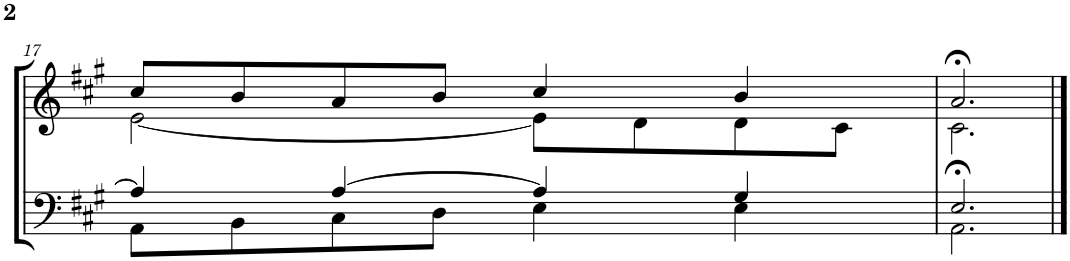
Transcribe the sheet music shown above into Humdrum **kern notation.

**kern	**kern
*part2	*part1
*staff2	*staff1
*I"Tenor/Baß	*I"Sopran/Alt
!!LO:PB:g=z
*clefF4	*clefG2
*k[f#c#g#]	*k[f#c#g#]
*M4/4	*M4/4
=17	=17
*^	*^
4A/]	8AA\L	8cc#/L	[2e\
.	8BB\	8b/	.
[4A/	8C#\	8a/	.
.	8D\J	8b/J	.
4A/]	4E\	4cc#/	8e\L]
.	.	.	8d\
4G#/	4E\	4b/	8d\
.	.	.	8c#\J
=18	=18	=18	=18
2.E/	2.AA>\	2.a>/	2.c#\
*v	*v	*	*
*	*v	*v
==	==
*-	*-
